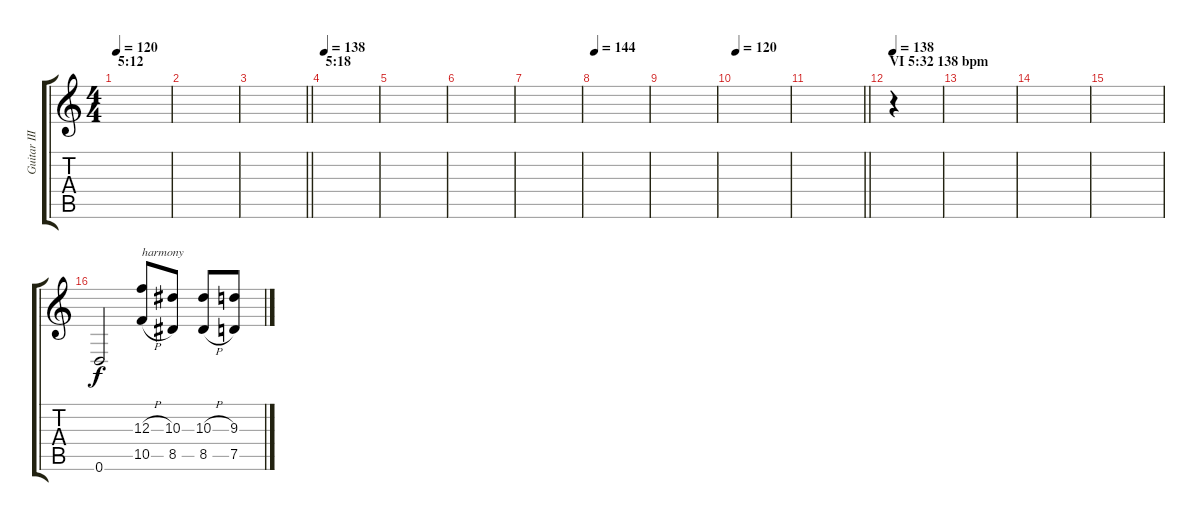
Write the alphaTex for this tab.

\track ("Guitar III" "Guitar III") {instrument distortionguitar}
\staff {score tabs}
\tuning (D4 A3 F3 C3 G2 D2) {hide}
\ts (4 4)
\section ("" "5:12")
\tempo 120
\clef g2
\ks c
|
|
\barLineRight lightlight
|
\section ("" "5:18")
\tempo 138
|
|
|
|
\tempo 144
|
|
\tempo 120
|
\barLineRight lightlight
|
\section ("" "VI 5:32 138 bpm")
\tempo 138
r.4{volume 14} |
|
|
|
0.6.2 (12.3{h} 10.5{h}).8{txt "harmony"} (10.3 8.5).8 (10.3{h} 8.5{h}).8 (9.3 7.5).8
